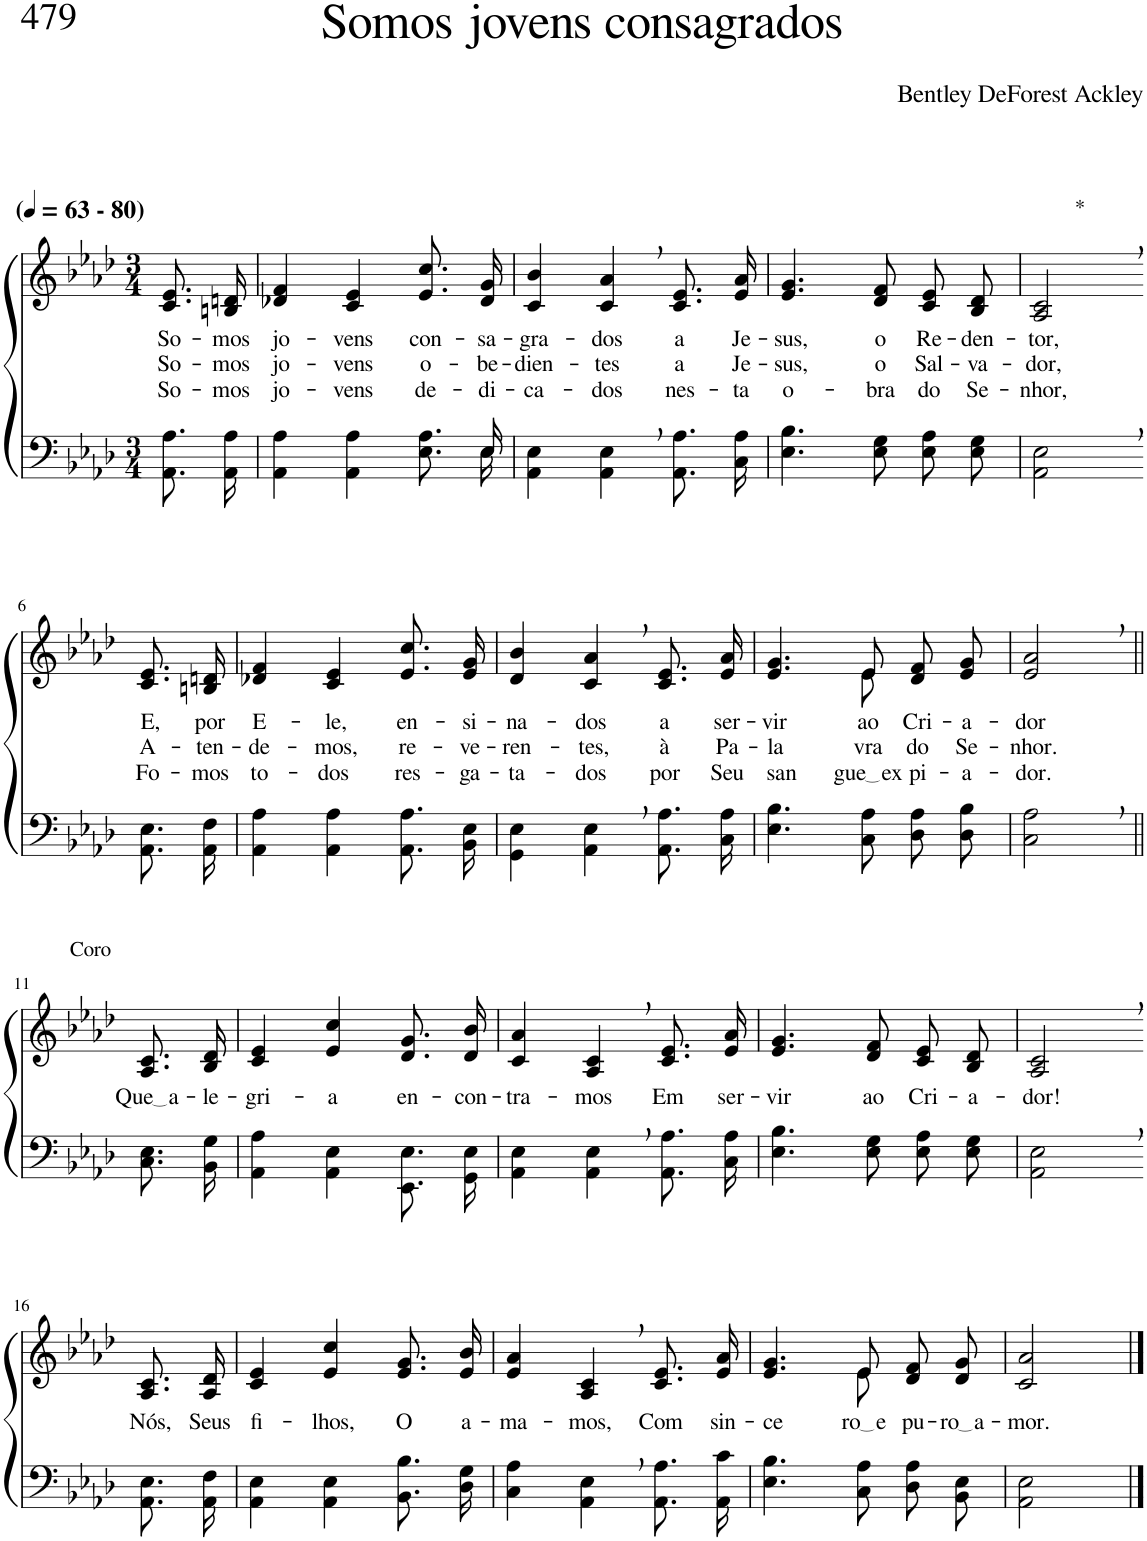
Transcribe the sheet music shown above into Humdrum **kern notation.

**kern	**kern	**text	**text	**text
*part2	*part1	*part1	*part1	*part1
*staff2	*staff1	*staff1	*staff1	*staff1
*I"Parte III e IV	*I"Parte I e II	*	*	*
*clefF4	*clefG2	*	*	*
*Trd-1c-2	*Trd-1c-2	*	*	*
*k[b-e-a-d-]	*k[b-e-a-d-]	*	*	*
*M3/4	*M3/4	*	*	*
*MM63	*MM63	*	*	*
=1	=1	=1	=1	=1
!	!LO:TX:a:B:t=(	!	!	!
!	!LO:TX:a:B:t=- 80)	!	!	!
!	!	!LO:LY:b	!LO:LY:b	!LO:LY:b
8.AA-\ 8.A-\L	8.c/ 8.e-/L	So-	So-	So-
!	!	!LO:LY:b	!LO:LY:b	!LO:LY:b
16AA-\ 16A-\Jk	16Bn/ 16dn/Jk	-mos	-mos	-mos
=2	=2	=2	=2	=2
*^	*	*	*	*
!	!	!	!LO:LY:b	!LO:LY:b	!LO:LY:b
4AA-\ 4A-\	8.ryy	4d-X/ 4f/	jo-	jo-	jo-
!	!	!	!LO:LY:b	!LO:LY:b	!LO:LY:b
*v	*v	*	*	*	*
4AA-\ 4A-\	4c/ 4e-/	-vens	-vens	-vens
!	!	!LO:LY:b	!LO:LY:b	!LO:LY:b
8.E-\ 8.A-\L	8.e-/ 8.cc/L	con-	o-	de-
*^	*	*	*	*
!	!	!	!LO:LY:b	!LO:LY:b	!LO:LY:b
16E-\Jk	16E-/	16d-/ 16g/Jk	-sa-	-be-	-di-
=3	=3	=3	=3	=3	=3
!	!	!	!LO:LY:b	!LO:LY:b	!LO:LY:b
*v	*v	*	*	*	*
4AA-\ 4E-\	4c/ 4b-/	-gra-	-dien-	-ca-
!	!	!LO:LY:b	!LO:LY:b	!LO:LY:b
4AA-\, 4E-\,	4c/, 4a-/,	-dos	-tes	-dos
!	!	!LO:LY:b	!LO:LY:b	!LO:LY:b
8.AA-\ 8.A-\L	8.c/ 8.e-/L	a	a	nes-
!	!	!LO:LY:b	!LO:LY:b	!LO:LY:b
16C\ 16A-\Jk	16e-/ 16a-/Jk	Je-	Je-	-ta
=4	=4	=4	=4	=4
!	!	!LO:LY:b	!LO:LY:b	!LO:LY:b
4.E-\ 4.B-\	4.e-/ 4.g/	-sus,	-sus,	o-
!	!	!LO:LY:b	!LO:LY:b	!LO:LY:b
8E-\ 8G\	8d-/ 8f/	o	o	-bra
!	!	!LO:LY:b	!LO:LY:b	!LO:LY:b
8E-\ 8A-\L	8c/ 8e-/L	Re-	Sal-	do
!	!	!LO:LY:b	!LO:LY:b	!LO:LY:b
8E-\ 8G\J	8B-/ 8d-/J	-den-	-va-	Se-
=5	=5	=5	=5	=5
!	!LO:TX:a:t=*	!	!	!
!	!	!LO:LY:b	!LO:LY:b	!LO:LY:b
2AA-\, 2E-\,	2A-/, 2c/,	-tor,	-dor,	-nhor,
!!LO:LB:g=z
=6-	=6-	=6-	=6-	=6-
!	!	!LO:LY:b	!LO:LY:b	!LO:LY:b
8.AA-/ 8.E-/L	8.c/ 8.e-/L	E,	A-	Fo-
!	!	!LO:LY:b	!LO:LY:b	!LO:LY:b
16AA-/ 16F/Jk	16Bn/ 16dn/Jk	por	-ten-	-mos
=7	=7	=7	=7	=7
!	!	!LO:LY:b	!LO:LY:b	!LO:LY:b
4AA-\ 4A-\	4d-X/ 4f/	E-	-de-	to-
!	!	!LO:LY:b	!LO:LY:b	!LO:LY:b
4AA-\ 4A-\	4c/ 4e-/	-le,	-mos,	-dos
!	!	!LO:LY:b	!LO:LY:b	!LO:LY:b
8.AA-/ 8.A-/L	8.e-/ 8.cc/L	en-	re-	res-
!	!	!LO:LY:b	!LO:LY:b	!LO:LY:b
16BB-/ 16E-/Jk	16e-/ 16g/Jk	-si-	-ve-	-ga-
=8	=8	=8	=8	=8
!	!	!LO:LY:b	!LO:LY:b	!LO:LY:b
4GG\ 4E-\	4d-/ 4b-/	-na-	-ren-	-ta-
!	!	!LO:LY:b	!LO:LY:b	!LO:LY:b
4AA-\, 4E-\,	4c/, 4a-/,	-dos	-tes,	-dos
!	!	!LO:LY:b	!LO:LY:b	!LO:LY:b
8.AA-\ 8.A-\L	8.c/ 8.e-/L	a	à	por
!	!	!LO:LY:b	!LO:LY:b	!LO:LY:b
16C\ 16A-\Jk	16e-/ 16a-/Jk	ser-	Pa-	Seu
=9	=9	=9	=9	=9
!	!	!LO:LY:b	!LO:LY:b	!LO:LY:b
*	*^	*	*	*
4.E-\ 4.B-\	4.e-/ 4.g/	4.ryy	-vir	-la-	san-
!	!	!	!LO:LY:b	!LO:LY:b	!LO:LY:b
8C\ 8A-\	8e-/	8e-\	ao	-vra	gue ex
!	!	!	!LO:LY:b	!LO:LY:b	!LO:LY:b
8D-\ 8A-\L	8d-/ 8f/L	4ryy	Cri-	do	-pi-
!	!	!	!LO:LY:b	!LO:LY:b	!LO:LY:b
8D-\ 8B-\J	8e-/ 8g/J	.	-a-	Se-	-a-
*	*v	*v	*	*	*
=10	=10	=10	=10	=10
!	!	!LO:LY:b	!LO:LY:b	!LO:LY:b
2C\, 2A-\,	2e-/, 2a-/,	-dor	-nhor.	-dor.
!!LO:LB:g=z
=11||	=11||	=11||	=11||	=11||
!	!LO:TX:a:t=Coro	!	!	!
!	!	!LO:LY:b	!	!
8.C\ 8.E-\L	8.A-/ 8.c/L	Que a	.	.
!	!	!LO:LY:b	!	!
16BB-\ 16G\Jk	16B-/ 16d-/Jk	-le-	.	.
=12	=12	=12	=12	=12
!	!	!LO:LY:b	!	!
4AA-\ 4A-\	4c/ 4e-/	-gri-	.	.
!	!	!LO:LY:b	!	!
4AA-\ 4E-\	4e-/ 4cc/	-a	.	.
!	!	!LO:LY:b	!	!
8.EE-/ 8.E-/L	8.d-/ 8.g/L	en-	.	.
!	!	!LO:LY:b	!	!
16GG/ 16E-/Jk	16d-/ 16b-/Jk	-con-	.	.
=13	=13	=13	=13	=13
!	!	!LO:LY:b	!	!
4AA-\ 4E-\	4c/ 4a-/	-tra-	.	.
!	!	!LO:LY:b	!	!
4AA-\, 4E-\,	4A-/, 4c/,	-mos	.	.
!	!	!LO:LY:b	!	!
8.AA-\ 8.A-\L	8.c/ 8.e-/L	Em	.	.
!	!	!LO:LY:b	!	!
16C\ 16A-\Jk	16e-/ 16a-/Jk	ser-	.	.
=14	=14	=14	=14	=14
!	!	!LO:LY:b	!	!
4.E-\ 4.B-\	4.e-/ 4.g/	-vir	.	.
!	!	!LO:LY:b	!	!
8E-\ 8G\	8d-/ 8f/	ao	.	.
!	!	!LO:LY:b	!	!
8E-\ 8A-\L	8c/ 8e-/L	Cri-	.	.
!	!	!LO:LY:b	!	!
8E-\ 8G\J	8B-/ 8d-/J	-a-	.	.
=15	=15	=15	=15	=15
!	!	!LO:LY:b	!	!
2AA-\, 2E-\,	2A-/, 2c/,	-dor!	.	.
!!LO:LB:g=z
=16-	=16-	=16-	=16-	=16-
!	!	!LO:LY:b	!	!
8.AA-/ 8.E-/L	8.A-/ 8.c/L	Nós,	.	.
!	!	!LO:LY:b	!	!
16AA-/ 16F/Jk	16A-/ 16d-/Jk	Seus	.	.
=17	=17	=17	=17	=17
!	!	!LO:LY:b	!	!
4AA-\ 4E-\	4c/ 4e-/	fi-	.	.
!	!	!LO:LY:b	!	!
4AA-\ 4E-\	4e-/ 4cc/	-lhos,	.	.
!	!	!LO:LY:b	!	!
8.BB-\ 8.B-\L	8.e-/ 8.g/L	O	.	.
!	!	!LO:LY:b	!	!
16D-\ 16G\Jk	16e-/ 16b-/Jk	a-	.	.
=18	=18	=18	=18	=18
!	!	!LO:LY:b	!	!
4C\ 4A-\	4e-/ 4a-/	-ma-	.	.
!	!	!LO:LY:b	!	!
4AA-\, 4E-\,	4A-/, 4c/,	-mos,	.	.
!	!	!LO:LY:b	!	!
8.AA-\ 8.A-\L	8.c/ 8.e-/L	Com	.	.
!	!	!LO:LY:b	!	!
16AA-\ 16c\Jk	16e-/ 16a-/Jk	sin-	.	.
=19	=19	=19	=19	=19
!	!	!LO:LY:b	!	!
*	*^	*	*	*
4.E-\ 4.B-\	4.e-/ 4.g/	4.ryy	-ce-	.	.
!	!	!	!LO:LY:b	!	!
8C\ 8A-\	8e-/	8e-\	ro e	.	.
!	!	!	!LO:LY:b	!	!
8D-\ 8A-\L	8d-/ 8f/L	4ryy	pu-	.	.
!	!	!	!LO:LY:b	!	!
8BB-\ 8E-\J	8d-/ 8g/J	.	ro a	.	.
*	*v	*v	*	*	*
=20	=20	=20	=20	=20
!	!	!LO:LY:b	!	!
2AA-\ 2E-\	2c/ 2a-/	-mor.	.	.
==	==	==	==	==
*-	*-	*-	*-	*-
